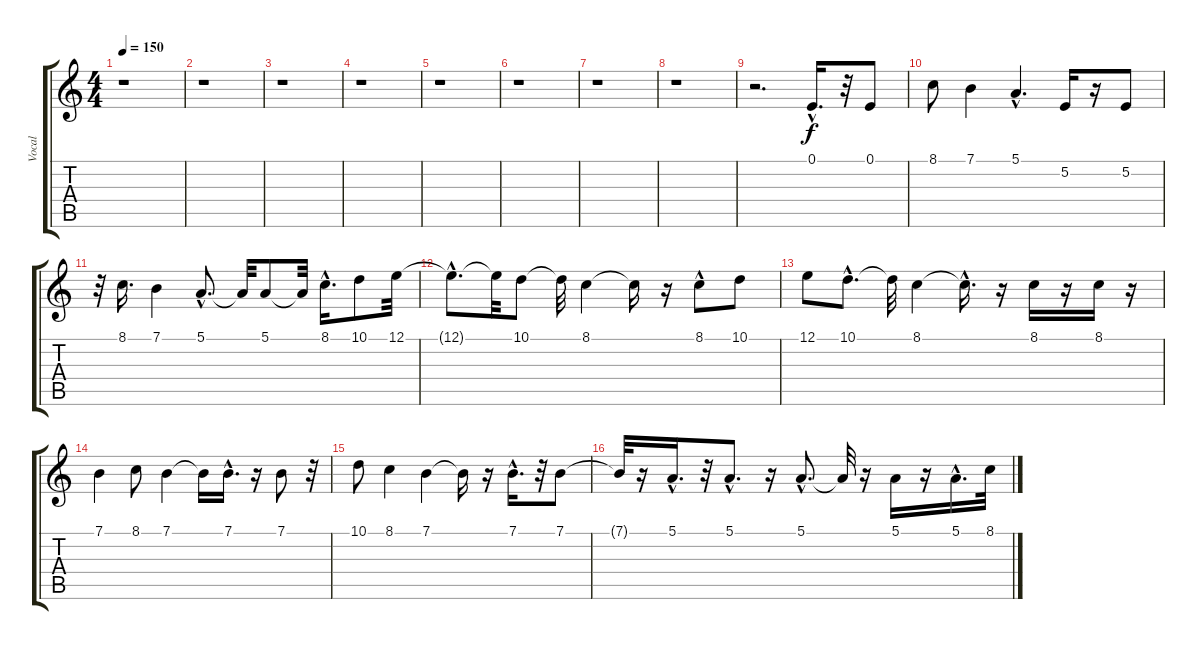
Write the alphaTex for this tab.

\track ("Vocal" "Vocal") {instrument acousticgrandpiano}
\staff {score tabs}
\tuning (E4 B3 G3 D3 A2 E2) {hide}
\ts (4 4)
\tempo 150
\clef g2
\ks c
r.1{dy f} |
r.1 |
r.1 |
r.1 |
r.1 |
r.1 |
r.1 |
r.1 |
r.2{d} 0.1{hac}.16{d} r.32 0.1.8 |
8.1.8 7.1.4 5.1{hac}.4{d} 5.2.16 r.16 5.2.8 |
r.32 8.1.16{d} 7.1.4 5.1{hac}.8{d} 5.1{t}.32 5.1.8 5.1{t}.32 8.1{hac}.16{d} 10.1.8 12.1.32 |
12.1{hac t}.8{d} 12.1{t}.32 10.1.8 10.1{t}.32 8.1.4 8.1{t}.16 r.16 8.1{hac}.8 10.1.8 |
12.1.8 10.1{hac}.8{d} 10.1{t}.32 8.1.4 8.1{hac t}.16{d} r.16 8.1.16 r.16 8.1.16 r.16 |
7.1.4 8.1.8 7.1.4 7.1{t}.16 7.1{hac}.16{d} r.16 7.1.8 r.32 |
10.1.8 8.1.4 7.1.4 7.1{t}.16 r.16 7.1{hac}.16{d} r.32 7.1.8 |
7.1{t}.32 r.16 5.1{hac}.16{d} r.32 5.1{hac}.8{d} r.16 5.1{hac}.8{d} 5.1{t}.32 r.16 5.1.16 r.16 5.1{hac}.16{d} 8.1.32
